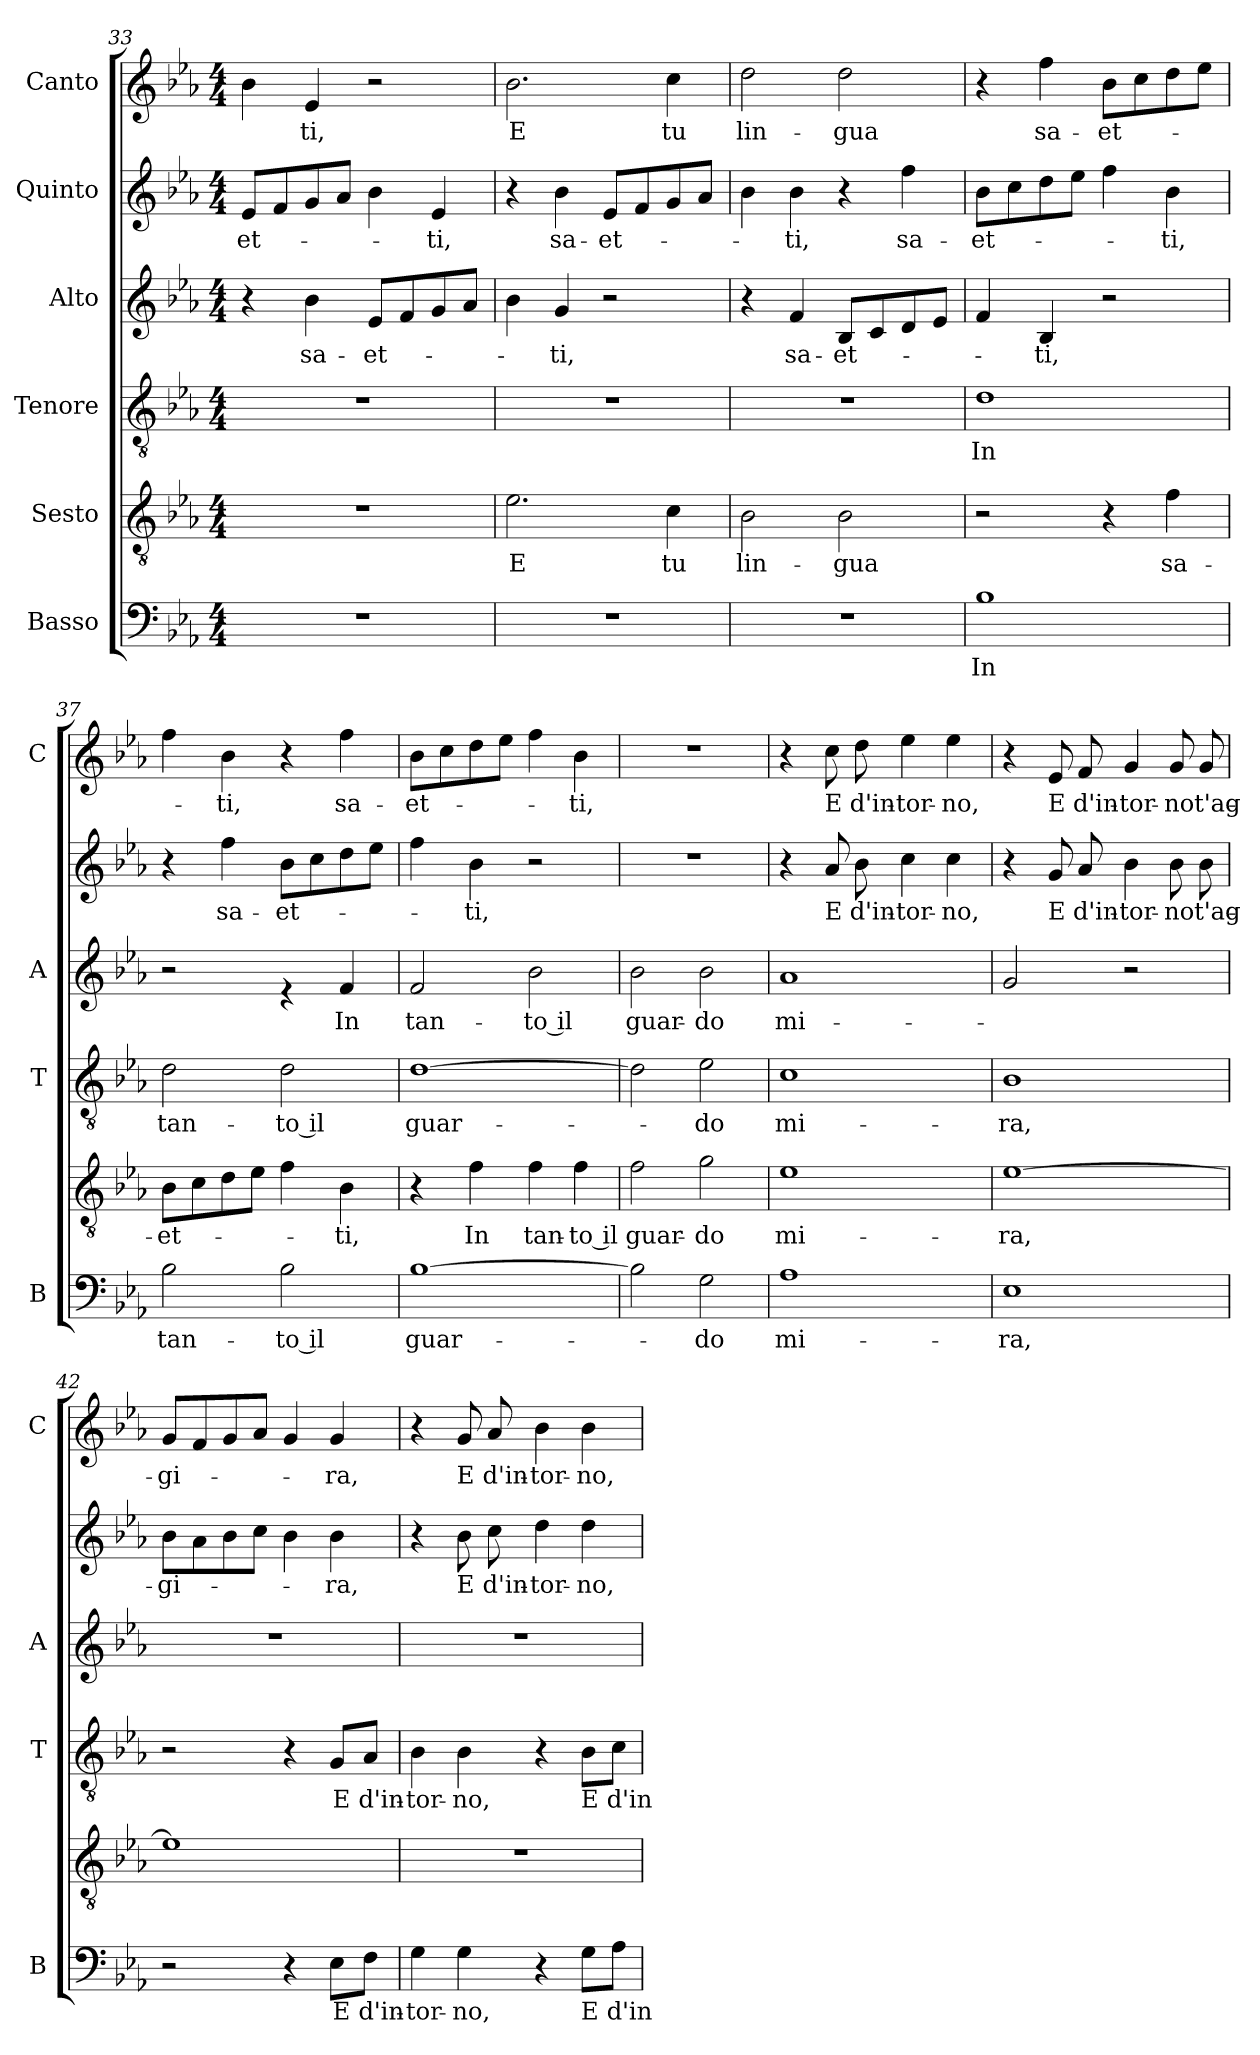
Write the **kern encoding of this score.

**kern	**text	**kern	**text	**kern	**text	**kern	**text	**kern	**text	**kern	**text
*part6	*part6	*part5	*part5	*part4	*part4	*part3	*part3	*part2	*part2	*part1	*part1
*staff6	*staff6	*staff5	*staff5	*staff4	*staff4	*staff3	*staff3	*staff2	*staff2	*staff1	*staff1
*I"Basso	*	*I"Sesto	*	*I"Tenore	*	*I"Alto	*	*I"Quinto	*	*I"Canto	*
*I'B	*	*	*	*I'T	*	*I'A	*	*	*	*I'C	*
!!LO:LB:g=z
*clefF4	*	*clefGv2	*	*clefGv2	*	*clefG2	*	*clefG2	*	*clefG2	*
*k[b-e-a-]	*	*k[b-e-a-]	*	*k[b-e-a-]	*	*k[b-e-a-]	*	*k[b-e-a-]	*	*k[b-e-a-]	*
*E-:	*	*E-:	*	*E-:	*	*E-:	*	*E-:	*	*E-:	*
*M4/4	*	*M4/4	*	*M4/4	*	*M4/4	*	*M4/4	*	*M4/4	*
=33	=33	=33	=33	=33	=33	=33	=33	=33	=33	=33	=33
!	!	!	!	!	!	!	!	!	!LO:LY:b	!	!
1r	.	1r	.	1r	.	4r	.	8e-/L	-et-	4b-\	.
.	.	.	.	.	.	.	.	8f/	.	.	.
!	!	!	!	!	!	!	!LO:LY:b	!	!	!	!LO:LY:b
.	.	.	.	.	.	4b-\	sa-	8g/	.	4e-/	-ti,
.	.	.	.	.	.	.	.	8a-/J	.	.	.
!	!	!	!	!	!	!	!LO:LY:b	!	!	!	!
.	.	.	.	.	.	8e-/L	-et-	4b-\	.	2r	.
.	.	.	.	.	.	8f/	.	.	.	.	.
!	!	!	!	!	!	!	!	!	!LO:LY:b	!	!
.	.	.	.	.	.	8g/	.	4e-/	-ti,	.	.
.	.	.	.	.	.	8a-/J	.	.	.	.	.
=34	=34	=34	=34	=34	=34	=34	=34	=34	=34	=34	=34
!	!	!	!LO:LY:b	!	!	!	!	!	!	!	!LO:LY:b
1r	.	2.e-\	E	1r	.	4b-\	.	4r	.	2.b-\	E
!	!	!	!	!	!	!	!LO:LY:b	!	!LO:LY:b	!	!
.	.	.	.	.	.	4g/	-ti,	4b-\	sa-	.	.
!	!	!	!	!	!	!	!	!	!LO:LY:b	!	!
.	.	.	.	.	.	2r	.	8e-/L	-et-	.	.
.	.	.	.	.	.	.	.	8f/	.	.	.
!	!	!	!LO:LY:b	!	!	!	!	!	!	!	!LO:LY:b
.	.	4c\	tu	.	.	.	.	8g/	.	4cc\	tu
.	.	.	.	.	.	.	.	8a-/J	.	.	.
=35	=35	=35	=35	=35	=35	=35	=35	=35	=35	=35	=35
!	!	!	!LO:LY:b	!	!	!	!	!	!	!	!LO:LY:b
1r	.	2B-\	lin-	1r	.	4r	.	4b-\	.	2dd\	lin-
!	!	!	!	!	!	!	!LO:LY:b	!	!LO:LY:b	!	!
.	.	.	.	.	.	4f/	sa-	4b-\	-ti,	.	.
!	!	!	!LO:LY:b	!	!	!	!LO:LY:b	!	!	!	!LO:LY:b
.	.	2B-\	-gua	.	.	8B-/L	-et-	4r	.	2dd\	-gua
.	.	.	.	.	.	8c/	.	.	.	.	.
!	!	!	!	!	!	!	!	!	!LO:LY:b	!	!
.	.	.	.	.	.	8d/	.	4ff\	sa-	.	.
.	.	.	.	.	.	8e-/J	.	.	.	.	.
=36	=36	=36	=36	=36	=36	=36	=36	=36	=36	=36	=36
!	!LO:LY:b	!	!	!	!LO:LY:b	!	!	!	!LO:LY:b	!	!
1B-	In	2r	.	1d	In	4f/	.	8b-\L	-et-	4r	.
.	.	.	.	.	.	.	.	8cc\	.	.	.
!	!	!	!	!	!	!	!LO:LY:b	!	!	!	!LO:LY:b
.	.	.	.	.	.	4B-/	-ti,	8dd\	.	4ff\	sa-
.	.	.	.	.	.	.	.	8ee-\J	.	.	.
!	!	!	!	!	!	!	!	!	!	!	!LO:LY:b
.	.	4r	.	.	.	2r	.	4ff\	.	8b-\L	-et-
.	.	.	.	.	.	.	.	.	.	8cc\	.
!	!	!	!LO:LY:b	!	!	!	!	!	!LO:LY:b	!	!
.	.	4f\	sa-	.	.	.	.	4b-\	-ti,	8dd\	.
.	.	.	.	.	.	.	.	.	.	8ee-\J	.
=37	=37	=37	=37	=37	=37	=37	=37	=37	=37	=37	=37
!	!LO:LY:b	!	!LO:LY:b	!	!LO:LY:b	!	!	!	!	!	!
2B-\	tan-	8B-\L	-et-	2d\	tan-	2r	.	4r	.	4ff\	.
.	.	8c\	.	.	.	.	.	.	.	.	.
!	!	!	!	!	!	!	!	!	!LO:LY:b	!	!LO:LY:b
.	.	8d\	.	.	.	.	.	4ff\	sa-	4b-\	-ti,
.	.	8e-\J	.	.	.	.	.	.	.	.	.
!	!LO:LY:b	!	!	!	!LO:LY:b	!	!	!	!LO:LY:b	!	!
2B-\	-to il	4f\	.	2d\	-to il	4re	.	8b-\L	-et-	4r	.
.	.	.	.	.	.	.	.	8cc\	.	.	.
!	!	!	!LO:LY:b	!	!	!	!LO:LY:b	!	!	!	!LO:LY:b
.	.	4B-\	-ti,	.	.	4f/	In	8dd\	.	4ff\	sa-
.	.	.	.	.	.	.	.	8ee-\J	.	.	.
=38	=38	=38	=38	=38	=38	=38	=38	=38	=38	=38	=38
!	!LO:LY:b	!	!	!	!LO:LY:b	!	!LO:LY:b	!	!	!	!LO:LY:b
[1B-	guar-	4r	.	[1d	guar-	2f/	tan-	4ff\	.	8b-\L	-et-
.	.	.	.	.	.	.	.	.	.	8cc\	.
!	!	!	!LO:LY:b	!	!	!	!	!	!LO:LY:b	!	!
.	.	4f\	In	.	.	.	.	4b-\	-ti,	8dd\	.
.	.	.	.	.	.	.	.	.	.	8ee-\J	.
!	!	!	!LO:LY:b	!	!	!	!LO:LY:b	!	!	!	!
.	.	4f\	tan-	.	.	2b-\	-to il	2r	.	4ff\	.
!	!	!	!LO:LY:b	!	!	!	!	!	!	!	!LO:LY:b
.	.	4f\	-to il	.	.	.	.	.	.	4b-\	-ti,
=39	=39	=39	=39	=39	=39	=39	=39	=39	=39	=39	=39
!	!	!	!LO:LY:b	!	!	!	!LO:LY:b	!	!	!	!
2B-\]	.	2f\	guar-	2d\]	.	2b-\	guar-	1r	.	1r	.
!	!LO:LY:b	!	!LO:LY:b	!	!LO:LY:b	!	!LO:LY:b	!	!	!	!
2G\	-do	2g\	-do	2e-\	-do	2b-\	-do	.	.	.	.
=40	=40	=40	=40	=40	=40	=40	=40	=40	=40	=40	=40
!	!LO:LY:b	!	!LO:LY:b	!	!LO:LY:b	!	!LO:LY:b	!	!	!	!
1A-	mi-	1e-	mi-	1c	mi-	1a-	mi-	4r	.	4r	.
!	!	!	!	!	!	!	!	!	!LO:LY:b	!	!LO:LY:b
.	.	.	.	.	.	.	.	8a-/	E	8cc\	E
!	!	!	!	!	!	!	!	!	!LO:LY:b	!	!LO:LY:b
.	.	.	.	.	.	.	.	8b-\	d'in-	8dd\	d'in-
!	!	!	!	!	!	!	!	!	!LO:LY:b	!	!LO:LY:b
.	.	.	.	.	.	.	.	4cc\	-tor-	4ee-\	-tor-
!	!	!	!	!	!	!	!	!	!LO:LY:b	!	!LO:LY:b
.	.	.	.	.	.	.	.	4cc\	-no,	4ee-\	-no,
!!LO:PB:g=z
=41	=41	=41	=41	=41	=41	=41	=41	=41	=41	=41	=41
!	!LO:LY:b	!	!LO:LY:b	!	!LO:LY:b	!	!	!	!	!	!
1E-	-ra,	[1e-	-ra,	1B-	-ra,	2g/	.	4r	.	4r	.
!	!	!	!	!	!	!	!	!	!LO:LY:b	!	!LO:LY:b
.	.	.	.	.	.	.	.	8g/	E	8e-/	E
!	!	!	!	!	!	!	!	!	!LO:LY:b	!	!LO:LY:b
.	.	.	.	.	.	.	.	8a-/	d'in-	8f/	d'in-
!	!	!	!	!	!	!	!	!	!LO:LY:b	!	!LO:LY:b
.	.	.	.	.	.	2r	.	4b-\	-tor-	4g/	-tor-
!	!	!	!	!	!	!	!	!	!LO:LY:b	!	!LO:LY:b
.	.	.	.	.	.	.	.	8b-\	-no	8g/	-no
!	!	!	!	!	!	!	!	!	!LO:LY:b	!	!LO:LY:b
.	.	.	.	.	.	.	.	8b-\	t'ag-	8g/	t'ag-
=42	=42	=42	=42	=42	=42	=42	=42	=42	=42	=42	=42
!	!	!	!	!	!	!	!	!	!LO:LY:b	!	!LO:LY:b
2r	.	1e-]	.	2r	.	1r	.	8b-\L	-gi-	8g/L	-gi-
.	.	.	.	.	.	.	.	8a-\	.	8f/	.
.	.	.	.	.	.	.	.	8b-\	.	8g/	.
.	.	.	.	.	.	.	.	8cc\J	.	8a-/J	.
4r	.	.	.	4r	.	.	.	4b-\	.	4g/	.
!	!LO:LY:b	!	!	!	!LO:LY:b	!	!	!	!LO:LY:b	!	!LO:LY:b
8E-\L	E	.	.	8G/L	E	.	.	4b-\	-ra,	4g/	-ra,
!	!LO:LY:b	!	!	!	!LO:LY:b	!	!	!	!	!	!
8F\J	d'in-	.	.	8A-/J	d'in-	.	.	.	.	.	.
=43	=43	=43	=43	=43	=43	=43	=43	=43	=43	=43	=43
!	!LO:LY:b	!	!	!	!LO:LY:b	!	!	!	!	!	!
4G\	-tor-	1r	.	4B-\	-tor-	1r	.	4r	.	4r	.
!	!LO:LY:b	!	!	!	!LO:LY:b	!	!	!	!LO:LY:b	!	!LO:LY:b
4G\	-no,	.	.	4B-\	-no,	.	.	8b-\	E	8g/	E
!	!	!	!	!	!	!	!	!	!LO:LY:b	!	!LO:LY:b
.	.	.	.	.	.	.	.	8cc\	d'in-	8a-/	d'in-
!	!	!	!	!	!	!	!	!	!LO:LY:b	!	!LO:LY:b
4r	.	.	.	4r	.	.	.	4dd\	-tor-	4b-\	-tor-
!	!LO:LY:b	!	!	!	!LO:LY:b	!	!	!	!LO:LY:b	!	!LO:LY:b
8G\L	E	.	.	8B-\L	E	.	.	4dd\	-no,	4b-\	-no,
!	!LO:LY:b	!	!	!	!LO:LY:b	!	!	!	!	!	!
8A-\J	d'in-	.	.	8c\J	d'in-	.	.	.	.	.	.
=	=	=	=	=	=	=	=	=	=	=	=
*-	*-	*-	*-	*-	*-	*-	*-	*-	*-	*-	*-
